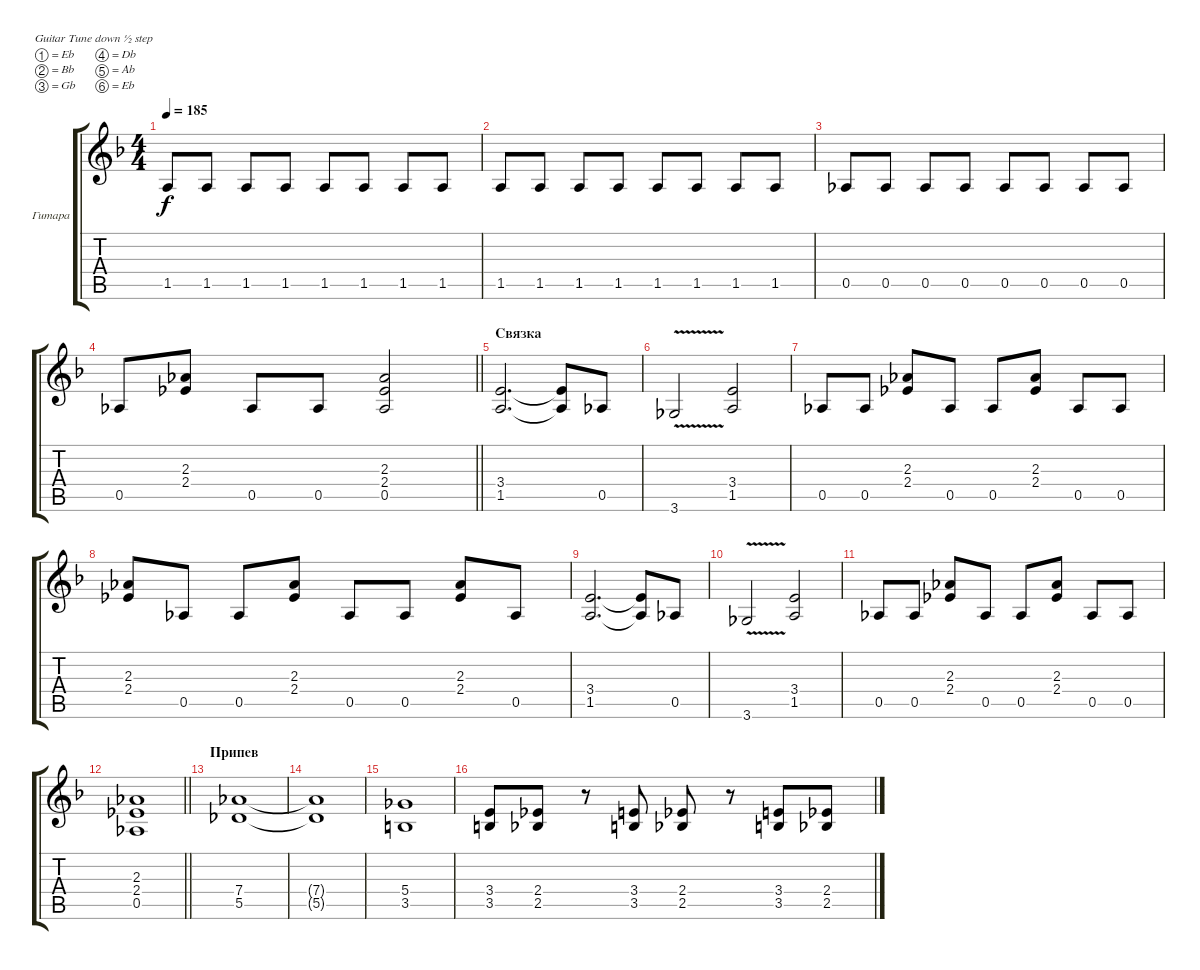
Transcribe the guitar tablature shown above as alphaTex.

\bracketExtendMode groupsimilarinstruments
\firstSystemTrackNameOrientation horizontal
\otherSystemsTrackNameOrientation horizontal
\track ("Владимир Холстинин" "Гитара") {instrument distortionguitar}
\staff {score tabs}
\tuning (Eb4 Bb3 Gb3 Db3 Ab2 Eb2)
\ts (4 4)
\tempo 185
\clef g2
\ks dminor
1.5.8{dy f} 1.5.8 1.5.8 1.5.8 1.5.8 1.5.8 1.5.8 1.5.8 |
1.5.8 1.5.8 1.5.8 1.5.8 1.5.8 1.5.8 1.5.8 1.5.8 |
0.5.8 0.5.8 0.5.8 0.5.8 0.5.8 0.5.8 0.5.8 0.5.8 |
\barLineRight lightlight
0.5.8 (2.3 2.4).8 0.5.8 0.5.8 (2.3 2.4 0.5).2 |
\section ("" "Связка")
(3.4 1.5).2{d} (3.4{t} 1.5{t}).8 0.5.8 |
3.6{v}.2 (3.4 1.5).2 |
0.5.8 0.5.8 (2.3 2.4).8 0.5.8 0.5.8 (2.3 2.4).8 0.5.8 0.5.8 |
(2.3 2.4).8 0.5.8 0.5.8 (2.3 2.4).8 0.5.8 0.5.8 (2.3 2.4).8 0.5.8 |
(3.4 1.5).2{d} (3.4{t} 1.5{t}).8 0.5.8 |
3.6{v}.2 (3.4 1.5).2 |
0.5.8 0.5.8 (2.3 2.4).8 0.5.8 0.5.8 (2.3 2.4).8 0.5.8 0.5.8 |
\barLineRight lightlight
(2.3 2.4 0.5).1 |
\section ("" "Припев")
(7.4 5.5).1 |
(7.4{t} 5.5{t}).1 |
(5.4 3.5).1 |
(3.4 3.5).8 (2.4 2.5).8 r.8 (3.4 3.5).8 (2.4 2.5).8 r.8 (3.4 3.5).8 (2.4 2.5).8
